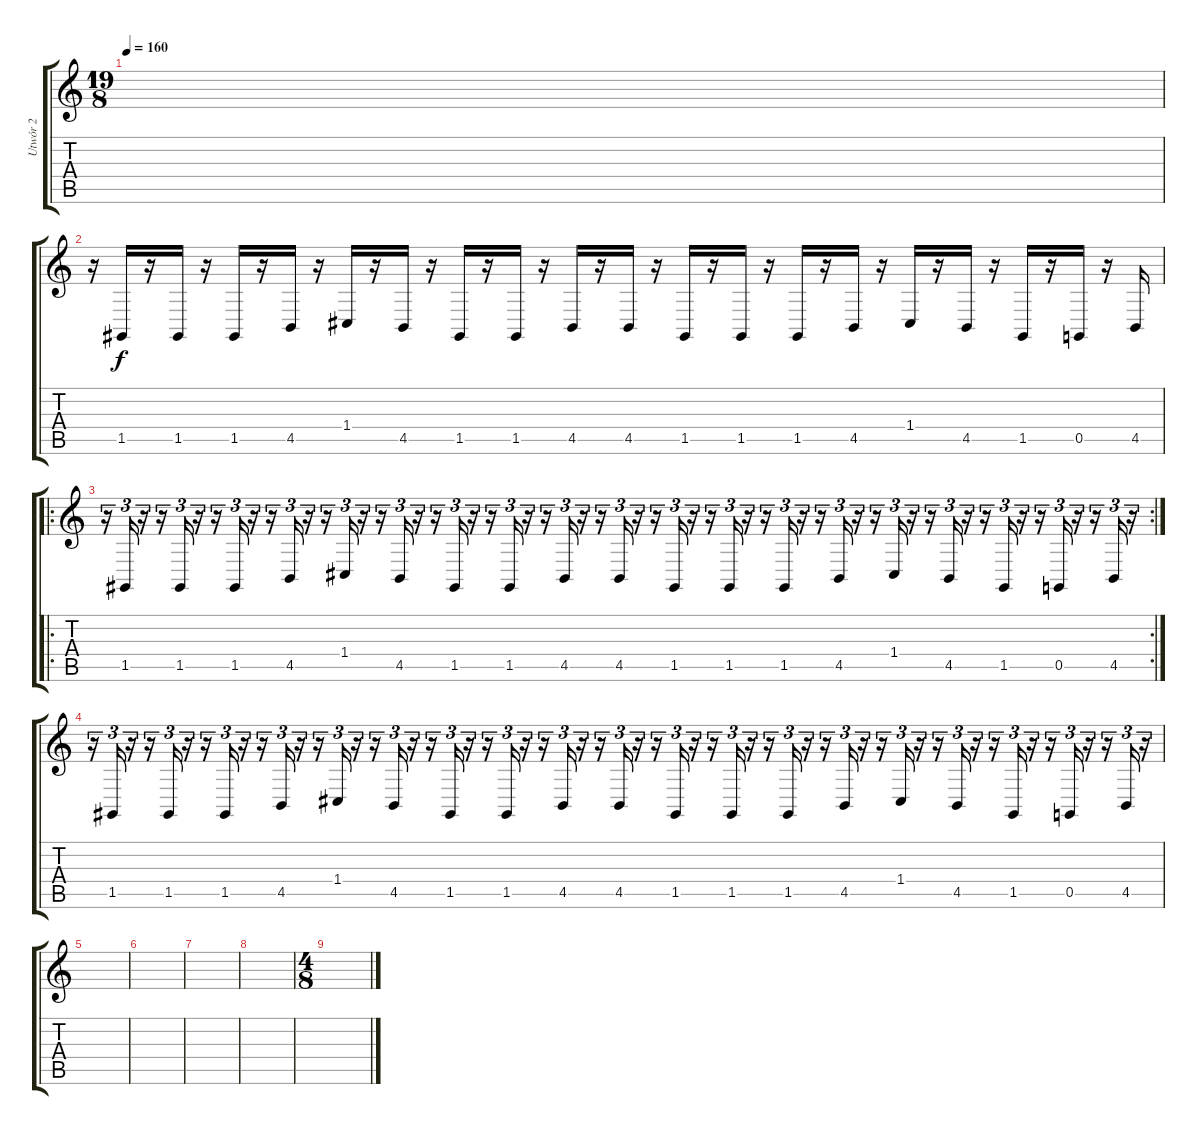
\track ("Utwór 2" "Utwór 2") {instrument lead2sawtooth}
\staff {score tabs}
\tuning (D4 A3 F3 C3 G2 D2) {hide}
\ts (19 8)
\tempo 160
\clef g2
\ks c
|
r.16 1.5.16 r.16 1.5.16 r.16 1.5.16 r.16 4.5.16 r.16 1.4.16 r.16 4.5.16 r.16 1.5.16 r.16 1.5.16 r.16 4.5.16 r.16 4.5.16 r.16 1.5.16 r.16 1.5.16 r.16 1.5.16 r.16 4.5.16 r.16 1.4.16 r.16 4.5.16 r.16 1.5.16 r.16 0.5.16 r.16 4.5.16 |
\ro
\rc 2
r.16{tu (3 2)} 1.5.16{tu (3 2)} r.16{tu (3 2)} r.16{tu (3 2)} 1.5.16{tu (3 2)} r.16{tu (3 2)} r.16{tu (3 2)} 1.5.16{tu (3 2)} r.16{tu (3 2)} r.16{tu (3 2)} 4.5.16{tu (3 2)} r.16{tu (3 2)} r.16{tu (3 2)} 1.4.16{tu (3 2)} r.16{tu (3 2)} r.16{tu (3 2)} 4.5.16{tu (3 2)} r.16{tu (3 2)} r.16{tu (3 2)} 1.5.16{tu (3 2)} r.16{tu (3 2)} r.16{tu (3 2)} 1.5.16{tu (3 2)} r.16{tu (3 2)} r.16{tu (3 2)} 4.5.16{tu (3 2)} r.16{tu (3 2)} r.16{tu (3 2)} 4.5.16{tu (3 2)} r.16{tu (3 2)} r.16{tu (3 2)} 1.5.16{tu (3 2)} r.16{tu (3 2)} r.16{tu (3 2)} 1.5.16{tu (3 2)} r.16{tu (3 2)} r.16{tu (3 2)} 1.5.16{tu (3 2)} r.16{tu (3 2)} r.16{tu (3 2)} 4.5.16{tu (3 2)} r.16{tu (3 2)} r.16{tu (3 2)} 1.4.16{tu (3 2)} r.16{tu (3 2)} r.16{tu (3 2)} 4.5.16{tu (3 2)} r.16{tu (3 2)} r.16{tu (3 2)} 1.5.16{tu (3 2)} r.16{tu (3 2)} r.16{tu (3 2)} 0.5.16{tu (3 2)} r.16{tu (3 2)} r.16{tu (3 2)} 4.5.16{tu (3 2)} r.16{tu (3 2)} |
r.16{tu (3 2)} 1.5.16{tu (3 2)} r.16{tu (3 2)} r.16{tu (3 2)} 1.5.16{tu (3 2)} r.16{tu (3 2)} r.16{tu (3 2)} 1.5.16{tu (3 2)} r.16{tu (3 2)} r.16{tu (3 2)} 4.5.16{tu (3 2)} r.16{tu (3 2)} r.16{tu (3 2)} 1.4.16{tu (3 2)} r.16{tu (3 2)} r.16{tu (3 2)} 4.5.16{tu (3 2)} r.16{tu (3 2)} r.16{tu (3 2)} 1.5.16{tu (3 2)} r.16{tu (3 2)} r.16{tu (3 2)} 1.5.16{tu (3 2)} r.16{tu (3 2)} r.16{tu (3 2)} 4.5.16{tu (3 2)} r.16{tu (3 2)} r.16{tu (3 2)} 4.5.16{tu (3 2)} r.16{tu (3 2)} r.16{tu (3 2)} 1.5.16{tu (3 2)} r.16{tu (3 2)} r.16{tu (3 2)} 1.5.16{tu (3 2)} r.16{tu (3 2)} r.16{tu (3 2)} 1.5.16{tu (3 2)} r.16{tu (3 2)} r.16{tu (3 2)} 4.5.16{tu (3 2)} r.16{tu (3 2)} r.16{tu (3 2)} 1.4.16{tu (3 2)} r.16{tu (3 2)} r.16{tu (3 2)} 4.5.16{tu (3 2)} r.16{tu (3 2)} r.16{tu (3 2)} 1.5.16{tu (3 2)} r.16{tu (3 2)} r.16{tu (3 2)} 0.5.16{tu (3 2)} r.16{tu (3 2)} r.16{tu (3 2)} 4.5.16{tu (3 2)} r.16{tu (3 2)} |
|
|
|
|
\ts (4 8)
